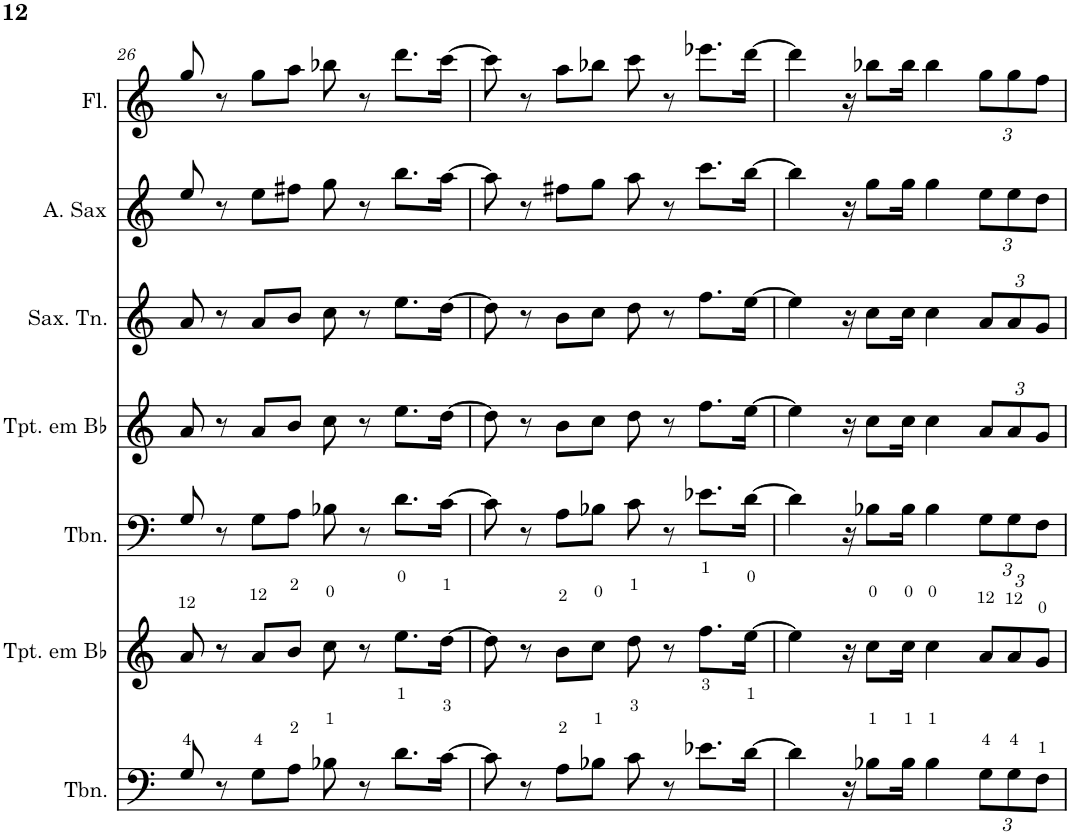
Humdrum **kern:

**kern	**kern	**kern	**kern	**kern	**kern	**kern
*part7	*part6	*part5	*part4	*part3	*part2	*part1
*staff7	*staff6	*staff5	*staff4	*staff3	*staff2	*staff1
*I"Trombone	*I"Trompete em Bb	*I"Trombone	*I"Trompete em Bb	*I"Saxofone Tenor	*I"Saxofone Alto	*I"Flauta Transversal
*I'Tbn.	*I'Tpt. em Bb	*I'Tbn.	*I'Tpt. em Bb	*I'Sax. Tn.	*	*I'Fl.
!!LO:PB:g=z
*clefF4	*clefG2	*clefF4	*clefG2	*clefG2	*clefG2	*clefG2
*	*Trd1c2	*	*Trd1c2	*Trd8c14	*Trd5c9	*
*k[]	*k[]	*k[]	*k[]	*k[]	*k[]	*k[]
*M4/4	*M4/4	*M4/4	*M4/4	*M4/4	*M4/4	*M4/4
=26	=26	=26	=26	=26	=26	=26
8G/	8a/	8G/	8a/	8a/	8ee/	8gg/
8r	8r	8r	8r	8r	8r	8r
8G\L	8a/L	8G\L	8a/L	8a/L	8ee\L	8gg\L
8A\J	8b/J	8A\J	8b/J	8b/J	8ff#X\J	8aa\J
8B-X\	8cc\	8B-X\	8cc\	8cc\	8gg\	8bb-X\
8r	8r	8r	8r	8r	8r	8r
8.d\L	8.ee\L	8.d\L	8.ee\L	8.ee\L	8.bb\L	8.ddd\L
[16c\Jk	[16dd\Jk	[16c\Jk	[16dd\Jk	[16dd\Jk	[16aa\Jk	[16ccc\Jk
=27	=27	=27	=27	=27	=27	=27
8c\]	8dd\]	8c\]	8dd\]	8dd\]	8aa\]	8ccc\]
8r	8r	8r	8r	8r	8r	8r
8A\L	8b\L	8A\L	8b\L	8b\L	8ff#X\L	8aa\L
8B-X\J	8cc\J	8B-X\J	8cc\J	8cc\J	8gg\J	8bb-X\J
8c\	8dd\	8c\	8dd\	8dd\	8aa\	8ccc\
8r	8r	8r	8r	8r	8r	8r
8.e-X\L	8.ff\L	8.e-X\L	8.ff\L	8.ff\L	8.ccc\L	8.eee-X\L
[16d\Jk	[16ee\Jk	[16d\Jk	[16ee\Jk	[16ee\Jk	[16bb\Jk	[16ddd\Jk
=28	=28	=28	=28	=28	=28	=28
4d\]	4ee\]	4d\]	4ee\]	4ee\]	4bb\]	4ddd\]
16r	16r	16r	16r	16r	16r	16r
8B-X\L	8cc\L	8B-X\L	8cc\L	8cc\L	8gg\L	8bb-X\L
16B-\Jk	16cc\Jk	16B-\Jk	16cc\Jk	16cc\Jk	16gg\Jk	16bb-\Jk
4B-\	4cc\	4B-\	4cc\	4cc\	4gg\	4bb-\
*Xbrackettup	*Xbrackettup	*Xbrackettup	*Xbrackettup	*Xbrackettup	*Xbrackettup	*Xbrackettup
12G\L	12a/L	12G\L	12a/L	12a/L	12ee\L	12gg\L
12G\	12a/	12G\	12a/	12a/	12ee\	12gg\
12F\J	12g/J	12F\J	12g/J	12g/J	12dd\J	12ff\J
=	=	=	=	=	=	=
*-	*-	*-	*-	*-	*-	*-
